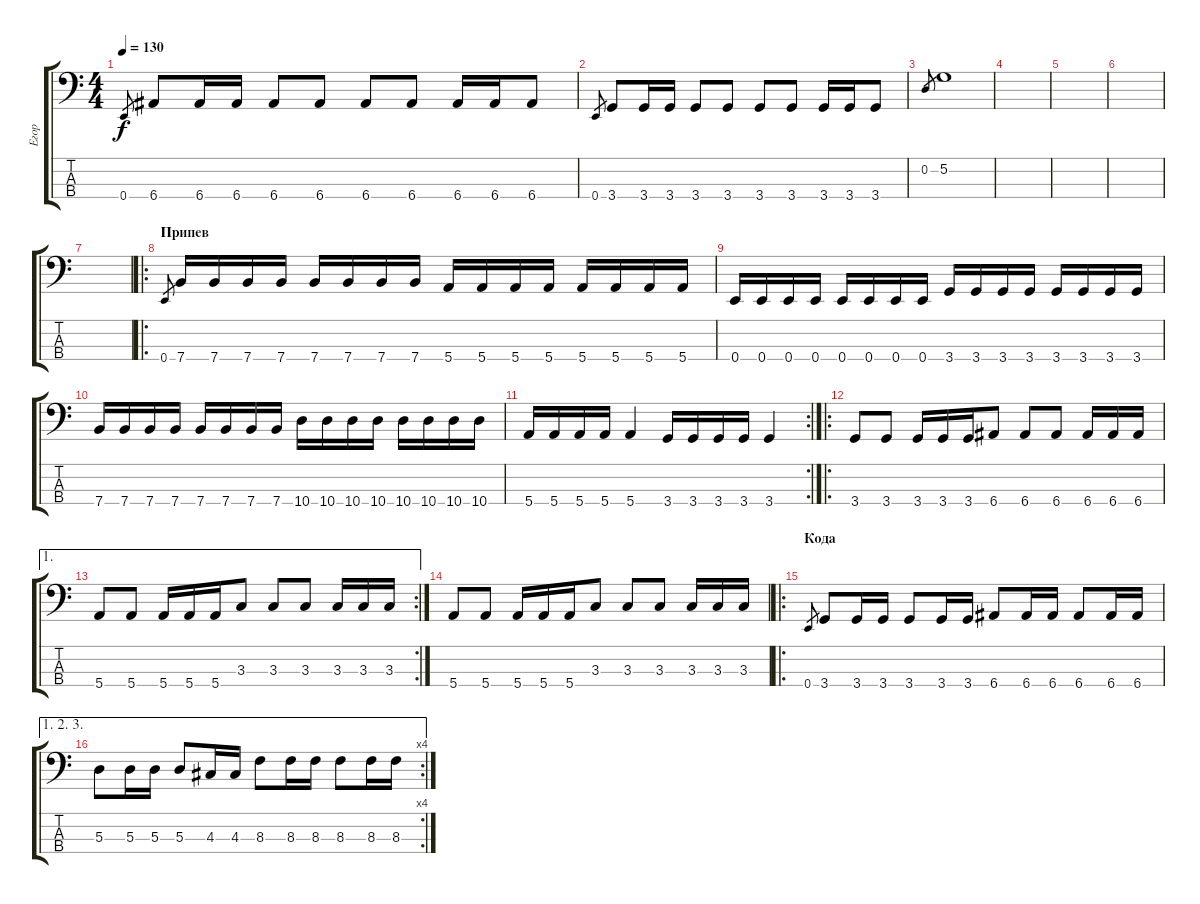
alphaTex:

\track ("Егор" "Егор") {instrument electricbasspick}
\staff {score tabs}
\tuning (G2 D2 A1 E1) {hide}
\ts (4 4)
\tempo 130
\clef f4
\ks c
0.4.8{gr dy f} 6.4.8 6.4.16 6.4.16 6.4.8 6.4.8 6.4.8 6.4.8 6.4.16 6.4.16 6.4.8 |
0.4.8{gr} 3.4.8 3.4.16 3.4.16 3.4.8 3.4.8 3.4.8 3.4.8 3.4.16 3.4.16 3.4.8 |
0.2.8{gr} 5.2.1 |
\section ("" "")
|
|
|
|
\ro
\section ("" "Припев")
0.4.8{gr} 7.4.16 7.4.16 7.4.16 7.4.16 7.4.16 7.4.16 7.4.16 7.4.16 5.4.16 5.4.16 5.4.16 5.4.16 5.4.16 5.4.16 5.4.16 5.4.16 |
0.4.16 0.4.16 0.4.16 0.4.16 0.4.16 0.4.16 0.4.16 0.4.16 3.4.16 3.4.16 3.4.16 3.4.16 3.4.16 3.4.16 3.4.16 3.4.16 |
7.4.16 7.4.16 7.4.16 7.4.16 7.4.16 7.4.16 7.4.16 7.4.16 10.4.16 10.4.16 10.4.16 10.4.16 10.4.16 10.4.16 10.4.16 10.4.16 |
\rc 2
5.4.16 5.4.16 5.4.16 5.4.16 5.4.4 3.4.16 3.4.16 3.4.16 3.4.16 3.4.4 |
\ro
3.4.8 3.4.8 3.4.16 3.4.16 3.4.16 6.4.8 6.4.8 6.4.8 6.4.16 6.4.16 6.4.16 |
\ae 1
\rc 2
5.4.8 5.4.8 5.4.16 5.4.16 5.4.16 3.3.8 3.3.8 3.3.8 3.3.16 3.3.16 3.3.16 |
5.4.8 5.4.8 5.4.16 5.4.16 5.4.16 3.3.8 3.3.8 3.3.8 3.3.16 3.3.16 3.3.16 |
\ro
\section ("" "Кода")
0.4.8{gr} 3.4.8 3.4.16 3.4.16 3.4.8 3.4.16 3.4.16 6.4.8 6.4.16 6.4.16 6.4.8 6.4.16 6.4.16 |
\ae (1 2 3)
\rc 4
5.3.8 5.3.16 5.3.16 5.3.8 4.3.16 4.3.16 8.3.8 8.3.16 8.3.16 8.3.8 8.3.16 8.3.16
